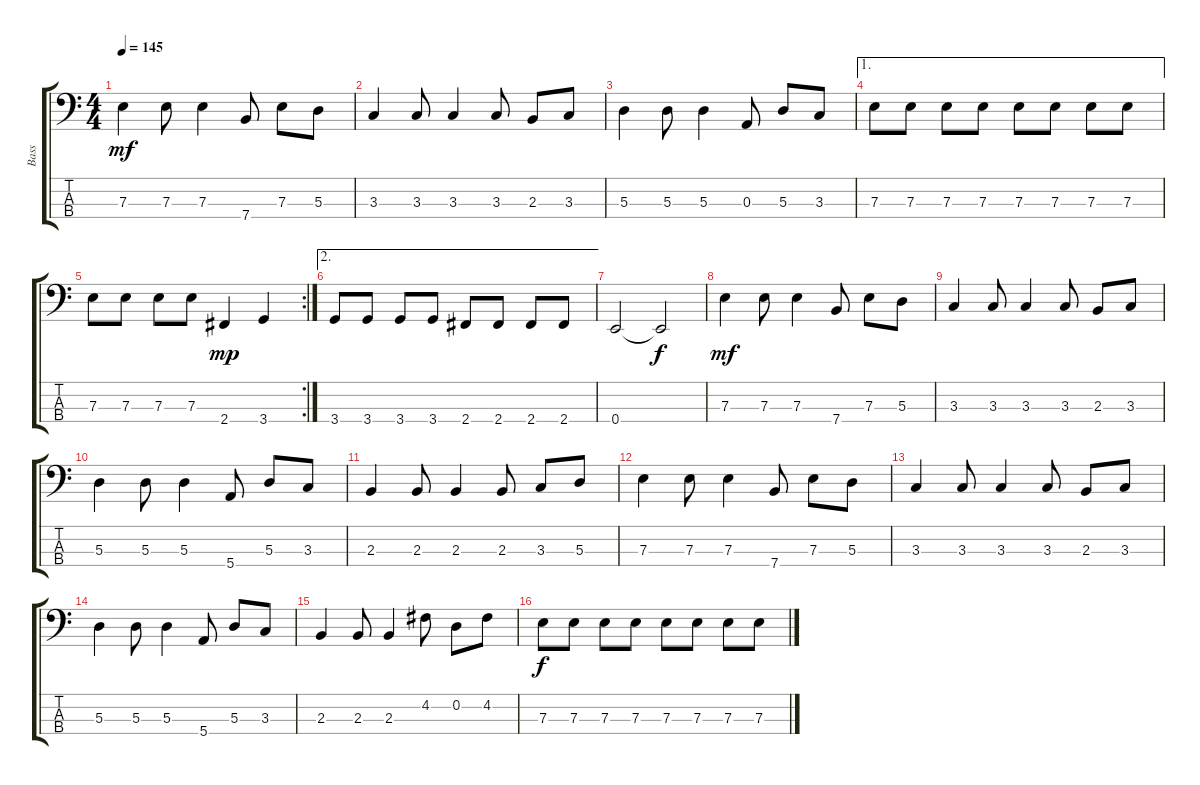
\track ("Bass" "Bass") {instrument electricbassfinger}
\staff {score tabs}
\tuning (G2 D2 A1 E1) {hide}
\ts (4 4)
\tempo 145
\clef f4
\ks c
7.3.4{dy mf} 7.3.8 7.3.4 7.4.8 7.3.8 5.3.8 |
3.3.4 3.3.8 3.3.4 3.3.8 2.3.8 3.3.8 |
5.3.4 5.3.8 5.3.4 0.3.8 5.3.8 3.3.8 |
\ae 1
7.3.8 7.3.8 7.3.8 7.3.8 7.3.8 7.3.8 7.3.8 7.3.8 |
\rc 2
7.3.8 7.3.8 7.3.8 7.3.8 2.4.4{dy mp} 3.4.4 |
\ae 2
3.4.8 3.4.8 3.4.8 3.4.8 2.4.8 2.4.8 2.4.8 2.4.8 |
0.4.2 0.4{t}.2{dy f} |
7.3.4{dy mf} 7.3.8 7.3.4 7.4.8 7.3.8 5.3.8 |
3.3.4 3.3.8 3.3.4 3.3.8 2.3.8 3.3.8 |
5.3.4 5.3.8 5.3.4 5.4.8 5.3.8 3.3.8 |
2.3.4 2.3.8 2.3.4 2.3.8 3.3.8 5.3.8 |
7.3.4 7.3.8 7.3.4 7.4.8 7.3.8 5.3.8 |
3.3.4 3.3.8 3.3.4 3.3.8 2.3.8 3.3.8 |
5.3.4 5.3.8 5.3.4 5.4.8 5.3.8 3.3.8 |
2.3.4 2.3.8 2.3.4 4.2.8 0.2.8 4.2.8 |
7.3.8{dy f} 7.3.8 7.3.8 7.3.8 7.3.8 7.3.8 7.3.8 7.3.8
